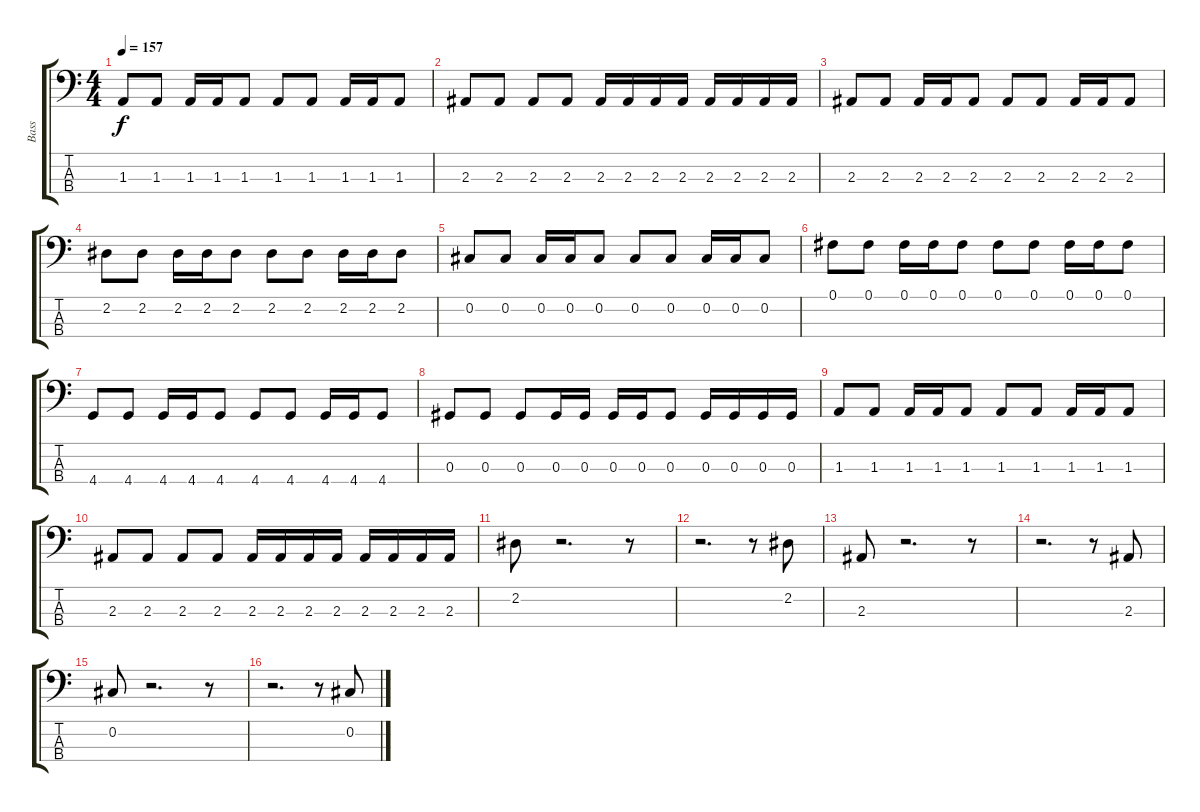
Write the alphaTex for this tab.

\track ("Bass" "Bass") {instrument electricbassfinger}
\staff {score tabs}
\tuning (Gb2 Db2 Ab1 Eb1) {hide}
\ts (4 4)
\tempo 157
\clef f4
\ks c
1.3.8{dy f} 1.3.8 1.3.16 1.3.16 1.3.8 1.3.8 1.3.8 1.3.16 1.3.16 1.3.8 |
2.3.8 2.3.8 2.3.8 2.3.8 2.3.16 2.3.16 2.3.16 2.3.16 2.3.16 2.3.16 2.3.16 2.3.16 |
2.3.8 2.3.8 2.3.16 2.3.16 2.3.8 2.3.8 2.3.8 2.3.16 2.3.16 2.3.8 |
2.2.8 2.2.8 2.2.16 2.2.16 2.2.8 2.2.8 2.2.8 2.2.16 2.2.16 2.2.8 |
0.2.8 0.2.8 0.2.16 0.2.16 0.2.8 0.2.8 0.2.8 0.2.16 0.2.16 0.2.8 |
0.1.8 0.1.8 0.1.16 0.1.16 0.1.8 0.1.8 0.1.8 0.1.16 0.1.16 0.1.8 |
4.4.8 4.4.8 4.4.16 4.4.16 4.4.8 4.4.8 4.4.8 4.4.16 4.4.16 4.4.8 |
0.3.8 0.3.8 0.3.8 0.3.16 0.3.16 0.3.16 0.3.16 0.3.8 0.3.16 0.3.16 0.3.16 0.3.16 |
1.3.8 1.3.8 1.3.16 1.3.16 1.3.8 1.3.8 1.3.8 1.3.16 1.3.16 1.3.8 |
2.3.8 2.3.8 2.3.8 2.3.8 2.3.16 2.3.16 2.3.16 2.3.16 2.3.16 2.3.16 2.3.16 2.3.16 |
2.2.8 r.2{d} r.8 |
r.2{d} r.8 2.2.8 |
2.3.8 r.2{d} r.8 |
r.2{d} r.8 2.3.8 |
0.2.8 r.2{d} r.8 |
r.2{d} r.8 0.2.8
